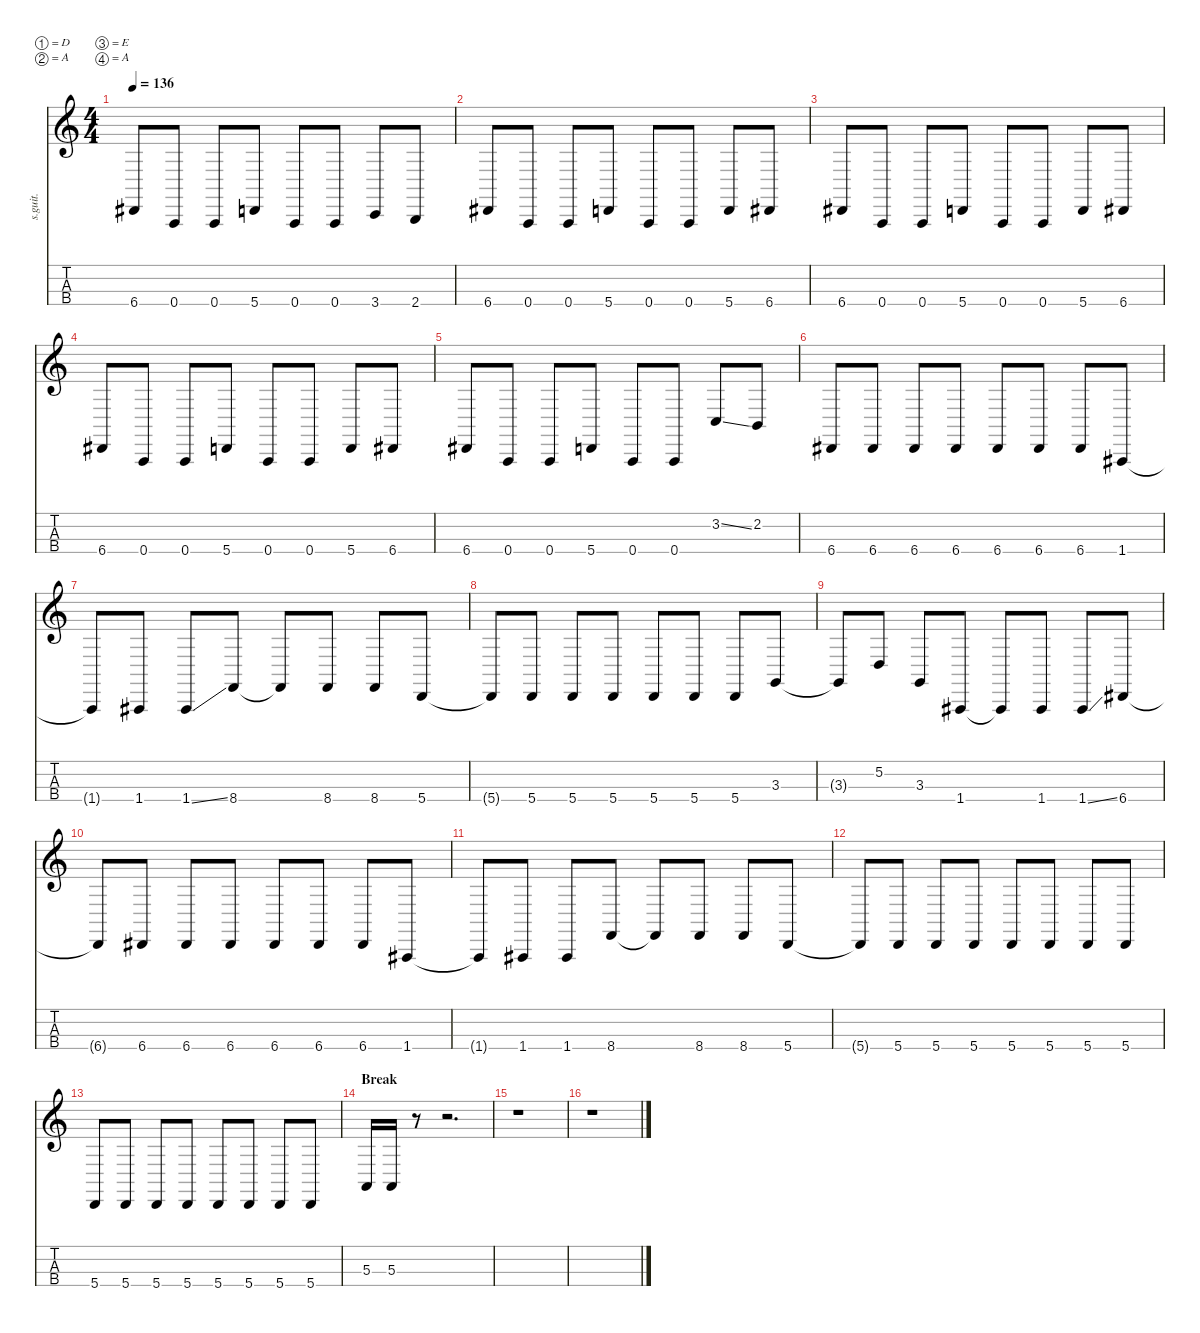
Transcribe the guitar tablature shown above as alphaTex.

\defaultSystemsLayout 4
\hideDynamics
\bracketExtendMode nobrackets
\track ("Paul Gray" "s.guit.") {instrument electricbasspick}
\staff {score tabs}
\tuning (D2 A1 E1 A0)
\ts (4 4)
\tempo 136
\clef g2
\ks c
6.4{acc #}.8{lyrics (0 "") lyrics (1 "") lyrics (2 "") lyrics (3 "") lyrics (4 "") dy fff} 0.4.8{lyrics (0 "") lyrics (1 "") lyrics (2 "") lyrics (3 "") lyrics (4 "")} 0.4.8{lyrics (0 "") lyrics (1 "") lyrics (2 "") lyrics (3 "") lyrics (4 "")} 5.4.8{lyrics (0 "") lyrics (1 "") lyrics (2 "") lyrics (3 "") lyrics (4 "")} 0.4.8{lyrics (0 "") lyrics (1 "") lyrics (2 "") lyrics (3 "") lyrics (4 "")} 0.4.8{lyrics (0 "") lyrics (1 "") lyrics (2 "") lyrics (3 "") lyrics (4 "")} 3.4.8{lyrics (0 "") lyrics (1 "") lyrics (2 "") lyrics (3 "") lyrics (4 "")} 2.4.8{lyrics (0 "") lyrics (1 "") lyrics (2 "") lyrics (3 "") lyrics (4 "")} |
6.4{acc #}.8{lyrics (0 "") lyrics (1 "") lyrics (2 "") lyrics (3 "") lyrics (4 "")} 0.4.8{lyrics (0 "") lyrics (1 "") lyrics (2 "") lyrics (3 "") lyrics (4 "")} 0.4.8{lyrics (0 "") lyrics (1 "") lyrics (2 "") lyrics (3 "") lyrics (4 "")} 5.4.8{lyrics (0 "") lyrics (1 "") lyrics (2 "") lyrics (3 "") lyrics (4 "")} 0.4.8{lyrics (0 "") lyrics (1 "") lyrics (2 "") lyrics (3 "") lyrics (4 "")} 0.4.8{lyrics (0 "") lyrics (1 "") lyrics (2 "") lyrics (3 "") lyrics (4 "")} 5.4.8{lyrics (0 "") lyrics (1 "") lyrics (2 "") lyrics (3 "") lyrics (4 "")} 6.4{acc #}.8{lyrics (0 "") lyrics (1 "") lyrics (2 "") lyrics (3 "") lyrics (4 "")} |
6.4{acc #}.8{lyrics (0 "") lyrics (1 "") lyrics (2 "") lyrics (3 "") lyrics (4 "")} 0.4.8{lyrics (0 "") lyrics (1 "") lyrics (2 "") lyrics (3 "") lyrics (4 "")} 0.4.8{lyrics (0 "") lyrics (1 "") lyrics (2 "") lyrics (3 "") lyrics (4 "")} 5.4.8{lyrics (0 "") lyrics (1 "") lyrics (2 "") lyrics (3 "") lyrics (4 "")} 0.4.8{lyrics (0 "") lyrics (1 "") lyrics (2 "") lyrics (3 "") lyrics (4 "")} 0.4.8{lyrics (0 "") lyrics (1 "") lyrics (2 "") lyrics (3 "") lyrics (4 "")} 5.4.8{lyrics (0 "") lyrics (1 "") lyrics (2 "") lyrics (3 "") lyrics (4 "")} 6.4{acc #}.8{lyrics (0 "") lyrics (1 "") lyrics (2 "") lyrics (3 "") lyrics (4 "")} |
6.4{acc #}.8{lyrics (0 "") lyrics (1 "") lyrics (2 "") lyrics (3 "") lyrics (4 "")} 0.4.8{lyrics (0 "") lyrics (1 "") lyrics (2 "") lyrics (3 "") lyrics (4 "")} 0.4.8{lyrics (0 "") lyrics (1 "") lyrics (2 "") lyrics (3 "") lyrics (4 "")} 5.4.8{lyrics (0 "") lyrics (1 "") lyrics (2 "") lyrics (3 "") lyrics (4 "")} 0.4.8{lyrics (0 "") lyrics (1 "") lyrics (2 "") lyrics (3 "") lyrics (4 "")} 0.4.8{lyrics (0 "") lyrics (1 "") lyrics (2 "") lyrics (3 "") lyrics (4 "")} 5.4.8{lyrics (0 "") lyrics (1 "") lyrics (2 "") lyrics (3 "") lyrics (4 "")} 6.4{acc #}.8{lyrics (0 "") lyrics (1 "") lyrics (2 "") lyrics (3 "") lyrics (4 "")} |
6.4{acc #}.8{lyrics (0 "") lyrics (1 "") lyrics (2 "") lyrics (3 "") lyrics (4 "")} 0.4.8{lyrics (0 "") lyrics (1 "") lyrics (2 "") lyrics (3 "") lyrics (4 "")} 0.4.8{lyrics (0 "") lyrics (1 "") lyrics (2 "") lyrics (3 "") lyrics (4 "")} 5.4.8{lyrics (0 "") lyrics (1 "") lyrics (2 "") lyrics (3 "") lyrics (4 "")} 0.4.8{lyrics (0 "") lyrics (1 "") lyrics (2 "") lyrics (3 "") lyrics (4 "")} 0.4.8{lyrics (0 "") lyrics (1 "") lyrics (2 "") lyrics (3 "") lyrics (4 "")} 3.2{ss}.8{lyrics (0 "") lyrics (1 "") lyrics (2 "") lyrics (3 "") lyrics (4 "")} 2.2.8{lyrics (0 "") lyrics (1 "") lyrics (2 "") lyrics (3 "") lyrics (4 "")} |
6.4{acc #}.8{lyrics (0 "") lyrics (1 "") lyrics (2 "") lyrics (3 "") lyrics (4 "")} 6.4{acc #}.8{lyrics (0 "") lyrics (1 "") lyrics (2 "") lyrics (3 "") lyrics (4 "")} 6.4{acc #}.8{lyrics (0 "") lyrics (1 "") lyrics (2 "") lyrics (3 "") lyrics (4 "")} 6.4{acc #}.8{lyrics (0 "") lyrics (1 "") lyrics (2 "") lyrics (3 "") lyrics (4 "")} 6.4{acc #}.8{lyrics (0 "") lyrics (1 "") lyrics (2 "") lyrics (3 "") lyrics (4 "")} 6.4{acc #}.8{lyrics (0 "") lyrics (1 "") lyrics (2 "") lyrics (3 "") lyrics (4 "")} 6.4{acc #}.8{lyrics (0 "") lyrics (1 "") lyrics (2 "") lyrics (3 "") lyrics (4 "")} 1.4{acc #}.8{lyrics (0 "") lyrics (1 "") lyrics (2 "") lyrics (3 "") lyrics (4 "")} |
1.4{t acc #}.8{lyrics (0 "") lyrics (1 "") lyrics (2 "") lyrics (3 "") lyrics (4 "")} 1.4{acc #}.8{lyrics (0 "") lyrics (1 "") lyrics (2 "") lyrics (3 "") lyrics (4 "")} 1.4{ss acc #}.8{lyrics (0 "") lyrics (1 "") lyrics (2 "") lyrics (3 "") lyrics (4 "")} 8.4.8{lyrics (0 "") lyrics (1 "") lyrics (2 "") lyrics (3 "") lyrics (4 "")} 8.4{t}.8{lyrics (0 "") lyrics (1 "") lyrics (2 "") lyrics (3 "") lyrics (4 "")} 8.4.8{lyrics (0 "") lyrics (1 "") lyrics (2 "") lyrics (3 "") lyrics (4 "")} 8.4.8{lyrics (0 "") lyrics (1 "") lyrics (2 "") lyrics (3 "") lyrics (4 "")} 5.4.8{lyrics (0 "") lyrics (1 "") lyrics (2 "") lyrics (3 "") lyrics (4 "")} |
5.4{t}.8{lyrics (0 "") lyrics (1 "") lyrics (2 "") lyrics (3 "") lyrics (4 "")} 5.4.8{lyrics (0 "") lyrics (1 "") lyrics (2 "") lyrics (3 "") lyrics (4 "")} 5.4.8{lyrics (0 "") lyrics (1 "") lyrics (2 "") lyrics (3 "") lyrics (4 "")} 5.4.8{lyrics (0 "") lyrics (1 "") lyrics (2 "") lyrics (3 "") lyrics (4 "")} 5.4.8{lyrics (0 "") lyrics (1 "") lyrics (2 "") lyrics (3 "") lyrics (4 "")} 5.4.8{lyrics (0 "") lyrics (1 "") lyrics (2 "") lyrics (3 "") lyrics (4 "")} 5.4.8{lyrics (0 "") lyrics (1 "") lyrics (2 "") lyrics (3 "") lyrics (4 "")} 3.3.8{lyrics (0 "") lyrics (1 "") lyrics (2 "") lyrics (3 "") lyrics (4 "")} |
3.3{t}.8{lyrics (0 "") lyrics (1 "") lyrics (2 "") lyrics (3 "") lyrics (4 "")} 5.2.8{lyrics (0 "") lyrics (1 "") lyrics (2 "") lyrics (3 "") lyrics (4 "")} 3.3.8{lyrics (0 "") lyrics (1 "") lyrics (2 "") lyrics (3 "") lyrics (4 "")} 1.4{acc #}.8{lyrics (0 "") lyrics (1 "") lyrics (2 "") lyrics (3 "") lyrics (4 "")} 1.4{t acc #}.8{lyrics (0 "") lyrics (1 "") lyrics (2 "") lyrics (3 "") lyrics (4 "")} 1.4{acc #}.8{lyrics (0 "") lyrics (1 "") lyrics (2 "") lyrics (3 "") lyrics (4 "")} 1.4{ss acc #}.8{lyrics (0 "") lyrics (1 "") lyrics (2 "") lyrics (3 "") lyrics (4 "")} 6.4{acc #}.8{lyrics (0 "") lyrics (1 "") lyrics (2 "") lyrics (3 "") lyrics (4 "")} |
6.4{t acc #}.8{lyrics (0 "") lyrics (1 "") lyrics (2 "") lyrics (3 "") lyrics (4 "")} 6.4{acc #}.8{lyrics (0 "") lyrics (1 "") lyrics (2 "") lyrics (3 "") lyrics (4 "")} 6.4{acc #}.8{lyrics (0 "") lyrics (1 "") lyrics (2 "") lyrics (3 "") lyrics (4 "")} 6.4{acc #}.8{lyrics (0 "") lyrics (1 "") lyrics (2 "") lyrics (3 "") lyrics (4 "")} 6.4{acc #}.8{lyrics (0 "") lyrics (1 "") lyrics (2 "") lyrics (3 "") lyrics (4 "")} 6.4{acc #}.8{lyrics (0 "") lyrics (1 "") lyrics (2 "") lyrics (3 "") lyrics (4 "")} 6.4{acc #}.8{lyrics (0 "") lyrics (1 "") lyrics (2 "") lyrics (3 "") lyrics (4 "")} 1.4{acc #}.8{lyrics (0 "") lyrics (1 "") lyrics (2 "") lyrics (3 "") lyrics (4 "")} |
1.4{t acc #}.8{lyrics (0 "") lyrics (1 "") lyrics (2 "") lyrics (3 "") lyrics (4 "")} 1.4{acc #}.8{lyrics (0 "") lyrics (1 "") lyrics (2 "") lyrics (3 "") lyrics (4 "")} 1.4{acc #}.8{lyrics (0 "") lyrics (1 "") lyrics (2 "") lyrics (3 "") lyrics (4 "")} 8.4.8{lyrics (0 "") lyrics (1 "") lyrics (2 "") lyrics (3 "") lyrics (4 "")} 8.4{t}.8{lyrics (0 "") lyrics (1 "") lyrics (2 "") lyrics (3 "") lyrics (4 "")} 8.4.8{lyrics (0 "") lyrics (1 "") lyrics (2 "") lyrics (3 "") lyrics (4 "")} 8.4.8{lyrics (0 "") lyrics (1 "") lyrics (2 "") lyrics (3 "") lyrics (4 "")} 5.4.8{lyrics (0 "") lyrics (1 "") lyrics (2 "") lyrics (3 "") lyrics (4 "")} |
5.4{t}.8{lyrics (0 "") lyrics (1 "") lyrics (2 "") lyrics (3 "") lyrics (4 "")} 5.4.8{lyrics (0 "") lyrics (1 "") lyrics (2 "") lyrics (3 "") lyrics (4 "")} 5.4.8{lyrics (0 "") lyrics (1 "") lyrics (2 "") lyrics (3 "") lyrics (4 "")} 5.4.8{lyrics (0 "") lyrics (1 "") lyrics (2 "") lyrics (3 "") lyrics (4 "")} 5.4.8{lyrics (0 "") lyrics (1 "") lyrics (2 "") lyrics (3 "") lyrics (4 "")} 5.4.8{lyrics (0 "") lyrics (1 "") lyrics (2 "") lyrics (3 "") lyrics (4 "")} 5.4.8{lyrics (0 "") lyrics (1 "") lyrics (2 "") lyrics (3 "") lyrics (4 "")} 5.4.8{lyrics (0 "") lyrics (1 "") lyrics (2 "") lyrics (3 "") lyrics (4 "")} |
5.4.8{lyrics (0 "") lyrics (1 "") lyrics (2 "") lyrics (3 "") lyrics (4 "")} 5.4.8{lyrics (0 "") lyrics (1 "") lyrics (2 "") lyrics (3 "") lyrics (4 "")} 5.4.8{lyrics (0 "") lyrics (1 "") lyrics (2 "") lyrics (3 "") lyrics (4 "")} 5.4.8{lyrics (0 "") lyrics (1 "") lyrics (2 "") lyrics (3 "") lyrics (4 "")} 5.4.8{lyrics (0 "") lyrics (1 "") lyrics (2 "") lyrics (3 "") lyrics (4 "")} 5.4.8{lyrics (0 "") lyrics (1 "") lyrics (2 "") lyrics (3 "") lyrics (4 "")} 5.4.8{lyrics (0 "") lyrics (1 "") lyrics (2 "") lyrics (3 "") lyrics (4 "")} 5.4.8{lyrics (0 "") lyrics (1 "") lyrics (2 "") lyrics (3 "") lyrics (4 "")} |
\section ("" "Break")
5.3.16{lyrics (0 "") lyrics (1 "") lyrics (2 "") lyrics (3 "") lyrics (4 "")} 5.3.16{lyrics (0 "") lyrics (1 "") lyrics (2 "") lyrics (3 "") lyrics (4 "")} r.8 r.2{d} |
r.1 |
r.1
